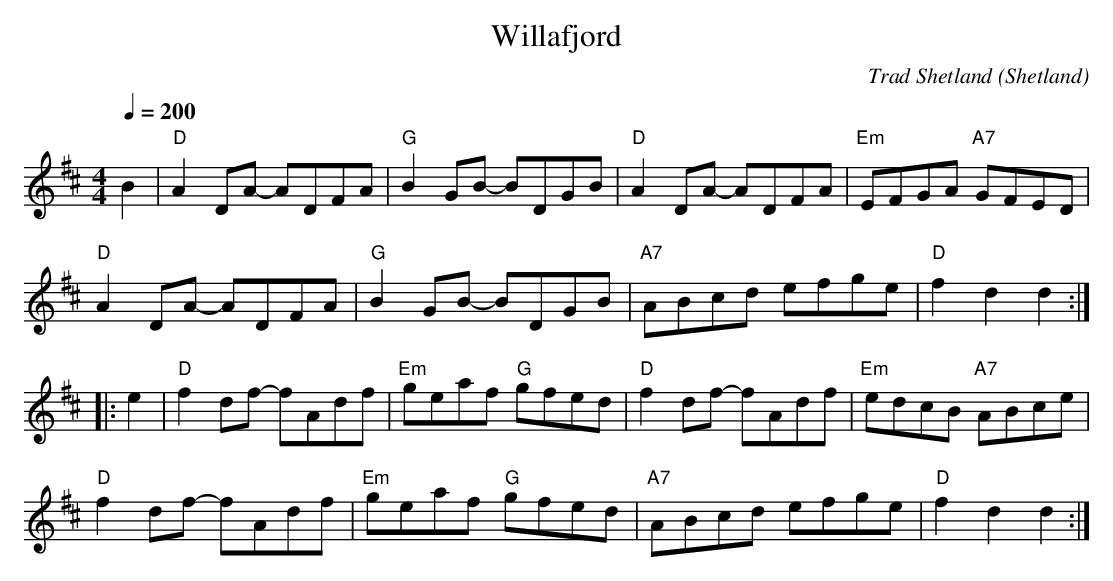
X:1
T:Willafjord
M:4/4
L:1/8
Q:1/4=200
C:Trad Shetland
O:Shetland
K:D
B2|"D"A2 DA- ADFA|"G"B2 GB- BDGB|"D"A2 DA- ADFA|"Em"EFGA "A7"GFED|!
"D"A2 DA- ADFA|"G"B2 GB- BDGB|"A7"ABcd efge|"D"f2 d2 d2:|!
|:e2|"D"f2 df- fAdf|"Em"geaf "G"gfed|"D"f2 df- fAdf|"Em"edcB "A7"ABce|!
"D"f2 df- fAdf|"Em"geaf "G"gfed|"A7"ABcd efge|"D"f2 d2 d2:|!
